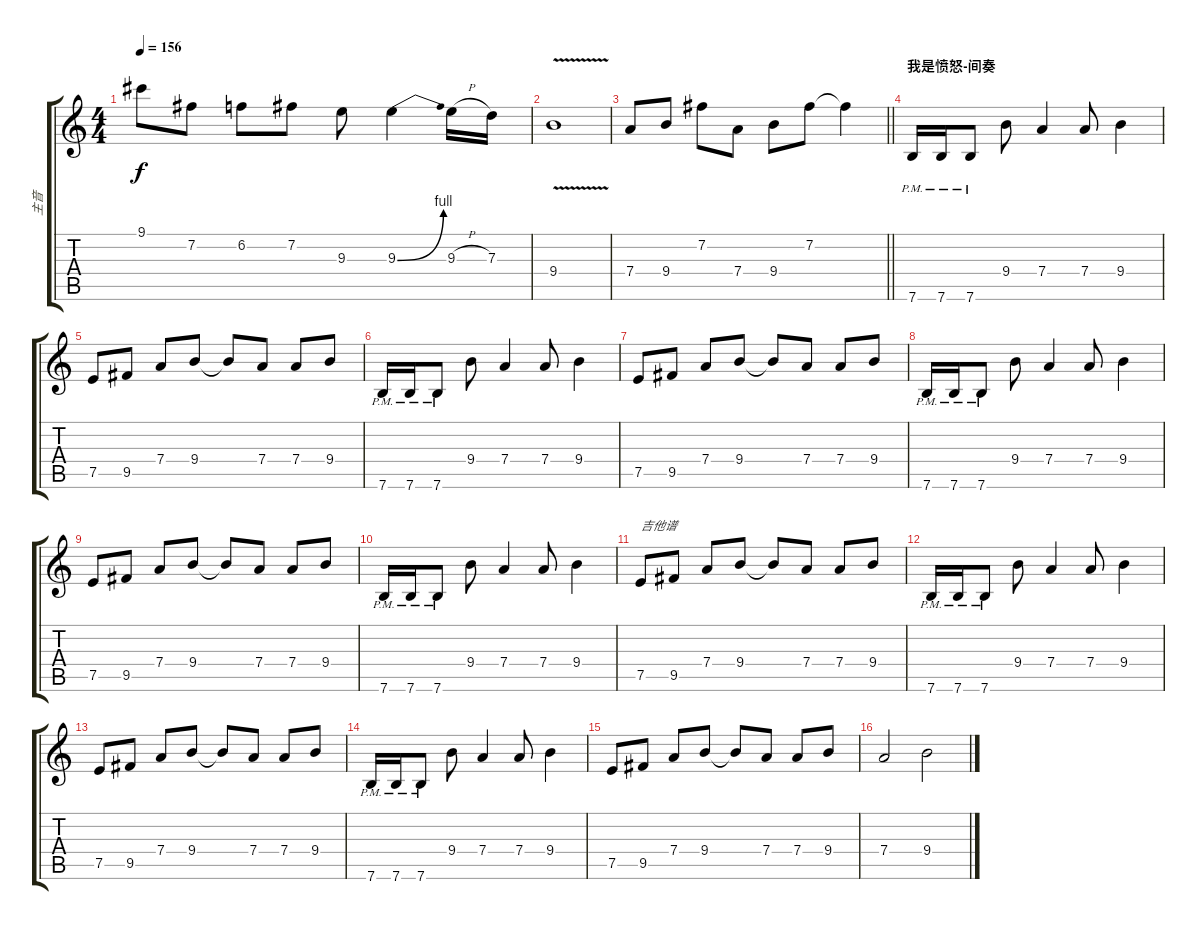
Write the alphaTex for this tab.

\track ("主音" "主音") {instrument overdrivenguitar}
\staff {score tabs}
\tuning (E4 B3 G3 D3 A2 E2) {hide}
\ts (4 4)
\tempo 156
\clef g2
\ks c
9.1.8{dy f} 7.2.8 6.2.8 7.2.8 9.3.8 9.3{be (bend 0 0 60 4)}.4 9.3{h}.16 7.3.16 |
9.4{v}.1 |
\barLineRight lightlight
7.4.8 9.4.8 7.2.8 7.4.8 9.4.8 7.2.8 7.2{t}.4 |
\section ("" "我是愤怒-间奏")
7.6{pm}.16 7.6{pm}.16 7.6{pm}.8 9.4.8 7.4.4 7.4.8 9.4.4 |
7.5.8 9.5.8 7.4.8 9.4.8 9.4{t}.8 7.4.8 7.4.8 9.4.8 |
7.6{pm}.16 7.6{pm}.16 7.6{pm}.8 9.4.8 7.4.4 7.4.8 9.4.4 |
7.5.8 9.5.8 7.4.8 9.4.8 9.4{t}.8 7.4.8 7.4.8 9.4.8 |
7.6{pm}.16 7.6{pm}.16 7.6{pm}.8 9.4.8 7.4.4 7.4.8 9.4.4 |
7.5.8 9.5.8 7.4.8 9.4.8 9.4{t}.8 7.4.8 7.4.8 9.4.8 |
7.6{pm}.16 7.6{pm}.16 7.6{pm}.8 9.4.8 7.4.4 7.4.8 9.4.4 |
7.5.8{txt "吉他谱"} 9.5.8 7.4.8 9.4.8 9.4{t}.8 7.4.8 7.4.8 9.4.8 |
7.6{pm}.16 7.6{pm}.16 7.6{pm}.8 9.4.8 7.4.4 7.4.8 9.4.4 |
7.5.8 9.5.8 7.4.8 9.4.8 9.4{t}.8 7.4.8 7.4.8 9.4.8 |
7.6{pm}.16 7.6{pm}.16 7.6{pm}.8 9.4.8 7.4.4 7.4.8 9.4.4 |
7.5.8 9.5.8 7.4.8 9.4.8 9.4{t}.8 7.4.8 7.4.8 9.4.8 |
7.4.2 9.4.2
